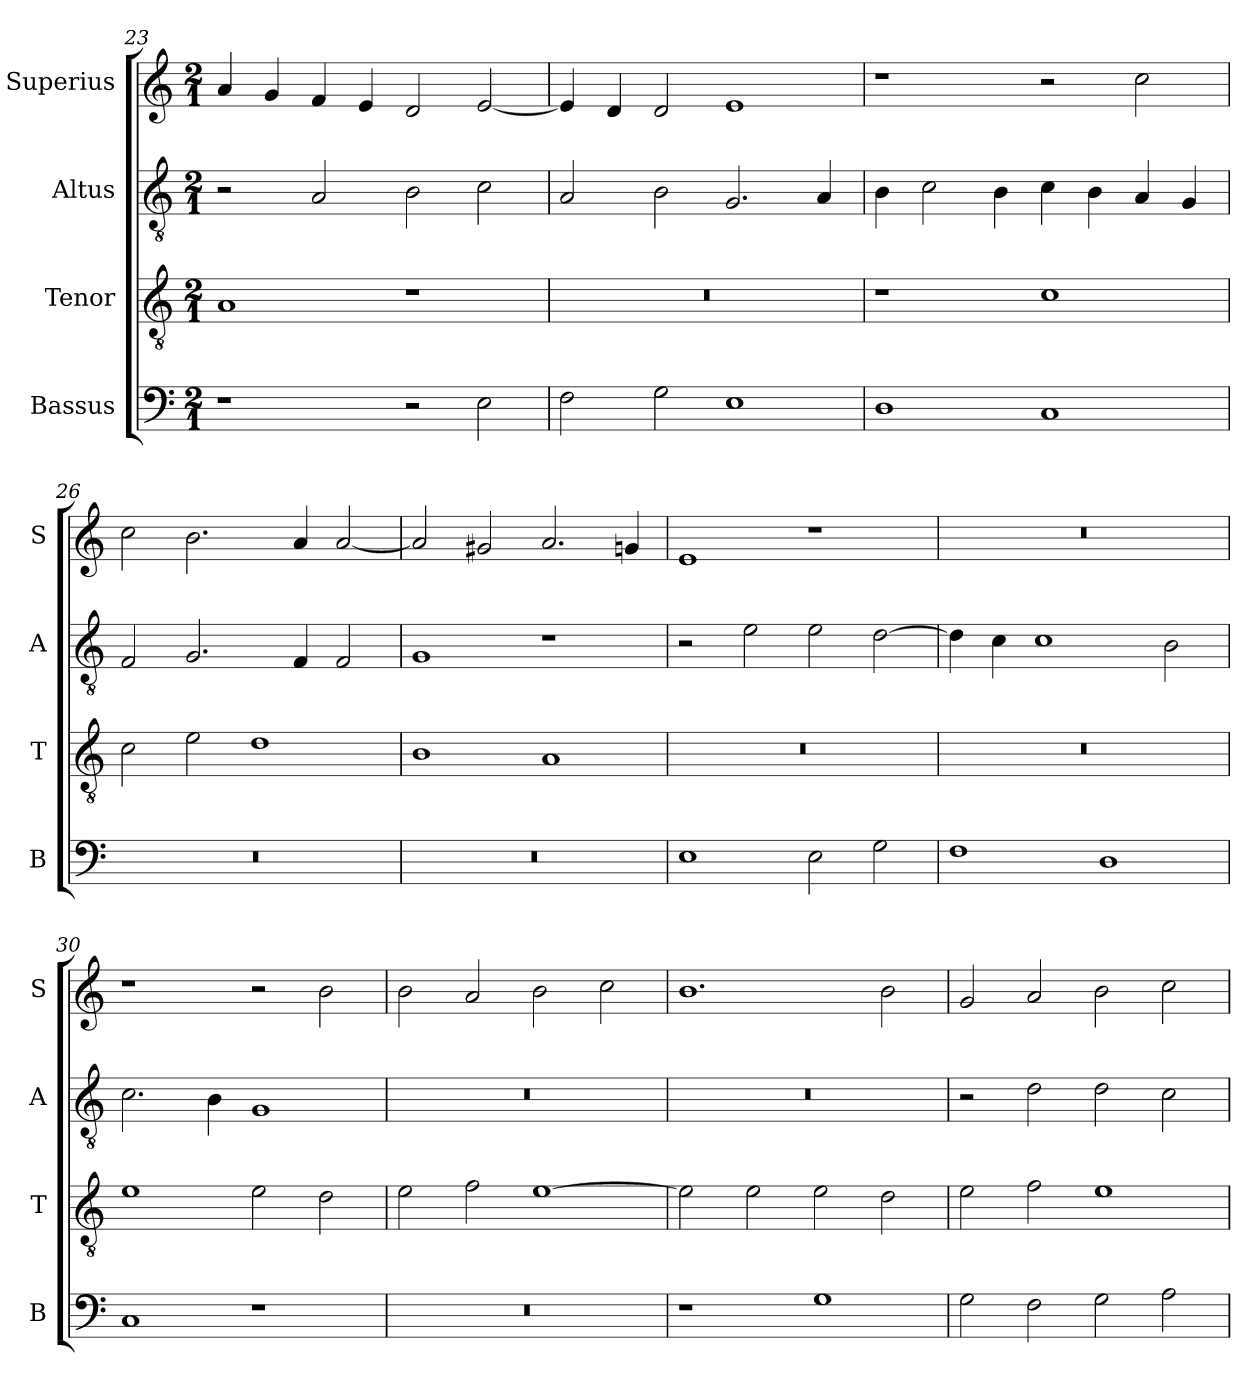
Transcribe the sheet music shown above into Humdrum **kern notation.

**kern	**kern	**kern	**kern
*part4	*part3	*part2	*part1
*staff4	*staff3	*staff2	*staff1
*I"Bassus	*I"Tenor	*I"Altus	*I"Superius
*I'B	*I'T	*I'A	*I'S
*clefF4	*clefGv2	*clefGv2	*clefG2
*k[]	*k[]	*k[]	*k[]
*C:	*C:	*C:	*C:
*M2/1	*M2/1	*M2/1	*M2/1
=23	=23	=23	=23
1r	1A	2r	4a
.	.	.	4g
.	.	2A	4f
.	.	.	4e
2r	1r	2B	2d
2E	.	2c	[2e
=24	=24	=24	=24
2F	0r	2A	4e]
.	.	.	4d
2G	.	2B	2d
1E	.	2.G	1e
.	.	4A	.
=25	=25	=25	=25
1D	1r	4B	1r
.	.	2c	.
.	.	4B	.
1C	1c	4c	2r
.	.	4B	.
.	.	4A	2cc
.	.	4G	.
=26	=26	=26	=26
0r	2c	2F	2cc
.	2e	2.G	2.b
.	1d	.	.
.	.	4F	4a
.	.	2F	[2a
=27	=27	=27	=27
0r	1B	1G	2a]
.	.	.	2g#X
.	1A	1r	2.a
.	.	.	4gn
=28	=28	=28	=28
1E	0r	2r	1e
.	.	2e	.
2E	.	2e	1r
2G	.	[2d	.
=29	=29	=29	=29
1F	0r	4d]	0r
.	.	4c	.
.	.	1c	.
1D	.	.	.
.	.	2B	.
=30	=30	=30	=30
1C	1e	2.c	1r
.	.	4B	.
1r	2e	1G	2r
.	2d	.	2b
=31	=31	=31	=31
0r	2e	0r	2b
.	2f	.	2a
.	[1e	.	2b
.	.	.	2cc
=32	=32	=32	=32
1r	2e]	0r	1.b
.	2e	.	.
1G	2e	.	.
.	2d	.	2b
=33	=33	=33	=33
2G	2e	2r	2g
2F	2f	2d	2a
2G	1e	2d	2b
2A	.	2c	2cc
=	=	=	=
*-	*-	*-	*-
